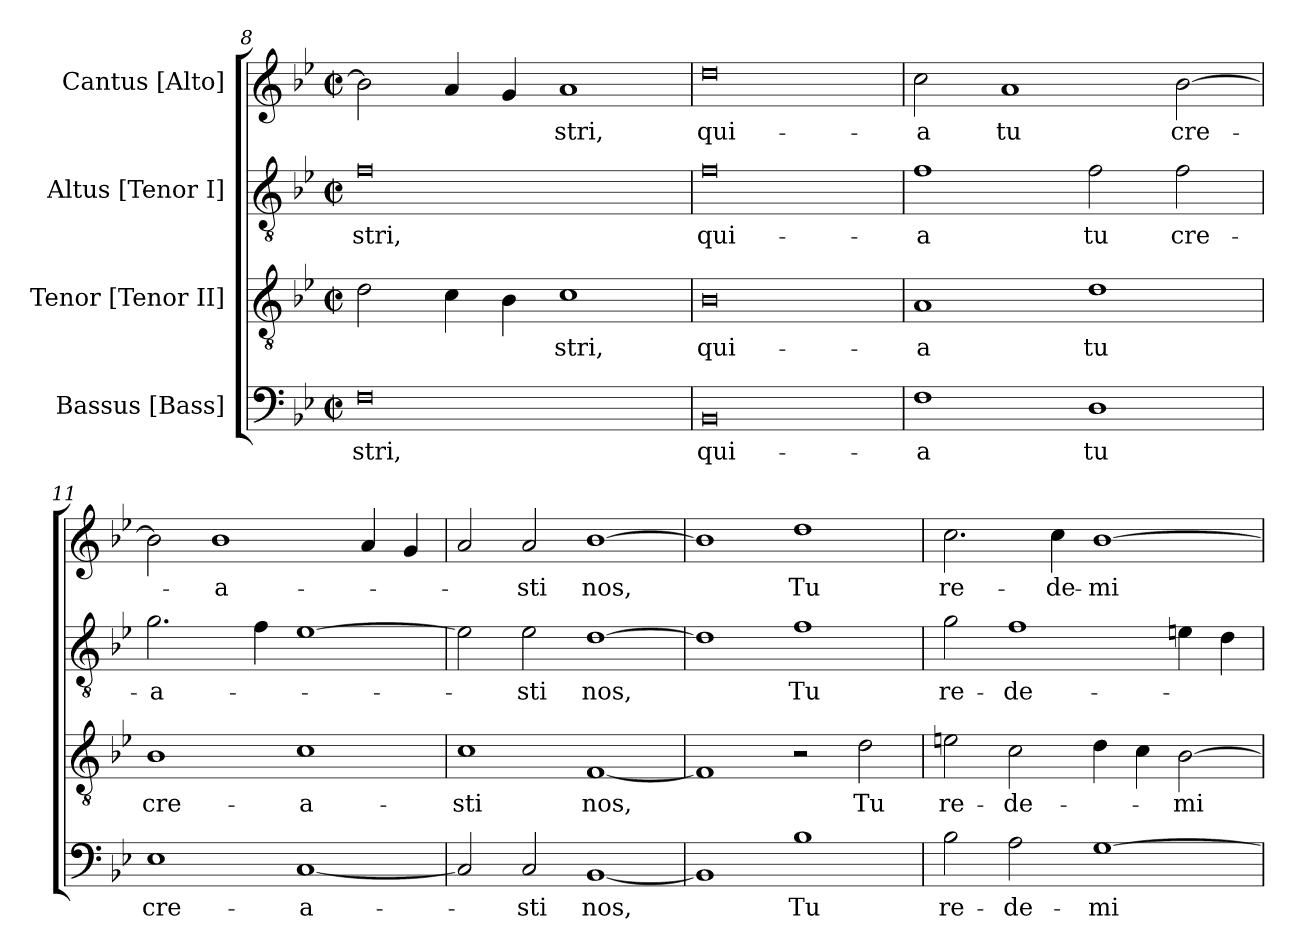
**kern	**text	**kern	**text	**kern	**text	**kern	**text
*part4	*part4	*part3	*part3	*part2	*part2	*part1	*part1
*staff4	*staff4	*staff3	*staff3	*staff2	*staff2	*staff1	*staff1
*I"Bassus [Bass]	*	*I"Tenor [Tenor II]	*	*I"Altus [Tenor I]	*	*I"Cantus [Alto]	*
*clefF4	*	*clefGv2	*	*clefGv2	*	*clefG2	*
*k[b-e-]	*	*k[b-e-]	*	*k[b-e-]	*	*k[b-e-]	*
*B-:	*	*B-:	*	*B-:	*	*B-:	*
*M2/2	*	*M2/2	*	*M2/2	*	*M2/2	*
*met(c|)	*	*met(c|)	*	*met(c|)	*	*met(c|)	*
=8	=8	=8	=8	=8	=8	=8	=8
!	!LO:LY:b:rj	!	!	!	!LO:LY:b:rj	!	!
0F	-stri,	2d\	.	0f	-stri,	2b-\]	.
.	.	4c\	.	.	.	4a/	.
.	.	4B-\	.	.	.	4g/	.
!	!	!	!LO:LY:b:rj	!	!	!	!LO:LY:b:rj
.	.	1c	-stri,	.	.	1a	-stri,
!!LO:LB:g=z
=9	=9	=9	=9	=9	=9	=9	=9
!	!LO:LY:b:rj	!	!LO:LY:b:rj	!	!LO:LY:b:rj	!	!LO:LY:b:rj
0BB-	qui-	0B-	qui-	0f	qui-	0dd	qui-
=10	=10	=10	=10	=10	=10	=10	=10
!	!LO:LY:b:rj	!	!LO:LY:b:rj	!	!LO:LY:b:rj	!	!LO:LY:b:rj
1F	-a	1A	-a	1f	-a	2cc\	-a
!	!	!	!	!	!	!	!LO:LY:b:rj
.	.	.	.	.	.	1a	tu
!	!LO:LY:b:rj	!	!LO:LY:b:rj	!	!LO:LY:b:rj	!	!
1D	tu	1d	tu	2f\	tu	.	.
!	!	!	!	!	!LO:LY:b:rj	!	!LO:LY:b:rj
.	.	.	.	2f\	cre-	[>2b-\	cre-
=11	=11	=11	=11	=11	=11	=11	=11
!	!LO:LY:b:rj	!	!LO:LY:b:rj	!	!LO:LY:b:rj	!	!
1E-	cre-	1B-	cre-	2.g\	-a-	2b-\]	.
!	!	!	!	!	!	!	!LO:LY:b:rj
.	.	.	.	.	.	1b-	-a-
.	.	.	.	4f\	.	.	.
!	!LO:LY:b:rj	!	!LO:LY:b:rj	!	!	!	!
[<1C	-a-	1c	-a-	[>1e-	.	.	.
.	.	.	.	.	.	4a/	.
.	.	.	.	.	.	4g/	.
=12	=12	=12	=12	=12	=12	=12	=12
!	!	!	!LO:LY:b:rj	!	!	!	!
2C/]	.	1c	-sti	2e-\]	.	2a/	.
!	!LO:LY:b:rj	!	!	!	!LO:LY:b:rj	!	!LO:LY:b:rj
2C/	-sti	.	.	2e-\	-sti	2a/	-sti
!	!LO:LY:b:rj	!	!LO:LY:b:rj	!	!LO:LY:b:rj	!	!LO:LY:b:rj
[<1BB-	nos,	[<1F	nos,	[>1d	nos,	[<1b-	nos,
=13	=13	=13	=13	=13	=13	=13	=13
1BB-]	.	1F]	.	1d]	.	1b-]	.
!	!LO:LY:b:rj	!	!	!	!LO:LY:b:rj	!	!LO:LY:b:rj
1B-	Tu	2r	.	1f	Tu	1dd	Tu
!	!	!	!LO:LY:b:rj	!	!	!	!
.	.	2d\	Tu	.	.	.	.
!!LO:PB:g=z
=14	=14	=14	=14	=14	=14	=14	=14
!	!LO:LY:b:rj	!	!LO:LY:b:rj	!	!LO:LY:b:rj	!	!LO:LY:b:rj
2B-\	re-	2en\	re-	2g\	re-	2.cc\	re-
!	!LO:LY:b:rj	!	!LO:LY:b:rj	!	!LO:LY:b:rj	!	!
2A\	-de-	2c\	-de-	1f	-de-	.	.
!	!	!	!	!	!	!	!LO:LY:b:rj
.	.	.	.	.	.	4cc\	-de-
!	!LO:LY:b:rj	!	!	!	!	!	!LO:LY:b:rj
[>1G	-mi-	4d\	.	.	.	[>1b-	-mi-
.	.	4c\	.	.	.	.	.
!	!	!	!LO:LY:b:rj	!	!	!	!
.	.	[>2B-\	-mi-	4en\	.	.	.
.	.	.	.	4d\	.	.	.
=	=	=	=	=	=	=	=
*-	*-	*-	*-	*-	*-	*-	*-
